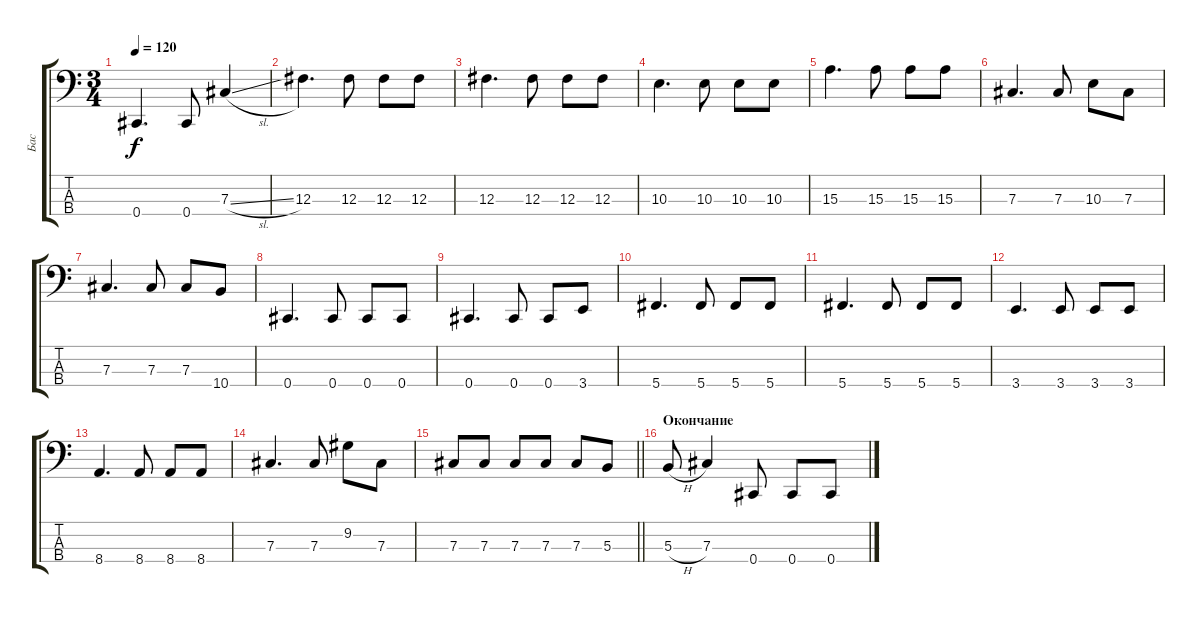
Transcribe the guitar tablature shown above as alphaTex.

\track ("Бас" "Бас") {instrument electricbassfinger}
\staff {score tabs}
\tuning (E2 B1 Gb1 Db1) {hide}
\ts (3 4)
\tempo 120
\clef f4
\ks c
0.4{t}.4{d dy f} 0.4.8 7.3{sl}.4 |
12.3.4{d} 12.3.8 12.3.8 12.3.8 |
12.3.4{d} 12.3.8 12.3.8 12.3.8 |
10.3.4{d} 10.3.8 10.3.8 10.3.8 |
15.3.4{d} 15.3.8 15.3.8 15.3.8 |
7.3.4{d} 7.3.8 10.3.8 7.3.8 |
7.3.4{d} 7.3.8 7.3.8 10.4.8 |
0.4.4{d} 0.4.8 0.4.8 0.4.8 |
0.4.4{d} 0.4.8 0.4.8 3.4.8 |
5.4.4{d} 5.4.8 5.4.8 5.4.8 |
5.4.4{d} 5.4.8 5.4.8 5.4.8 |
3.4.4{d} 3.4.8 3.4.8 3.4.8 |
8.4.4{d} 8.4.8 8.4.8 8.4.8 |
7.3.4{d} 7.3.8 9.2.8 7.3.8 |
\barLineRight lightlight
7.3.8 7.3.8 7.3.8 7.3.8 7.3.8 5.3.8 |
\section ("" "Окончание")
5.3{h}.8 7.3.4 0.4.8 0.4.8 0.4.8
